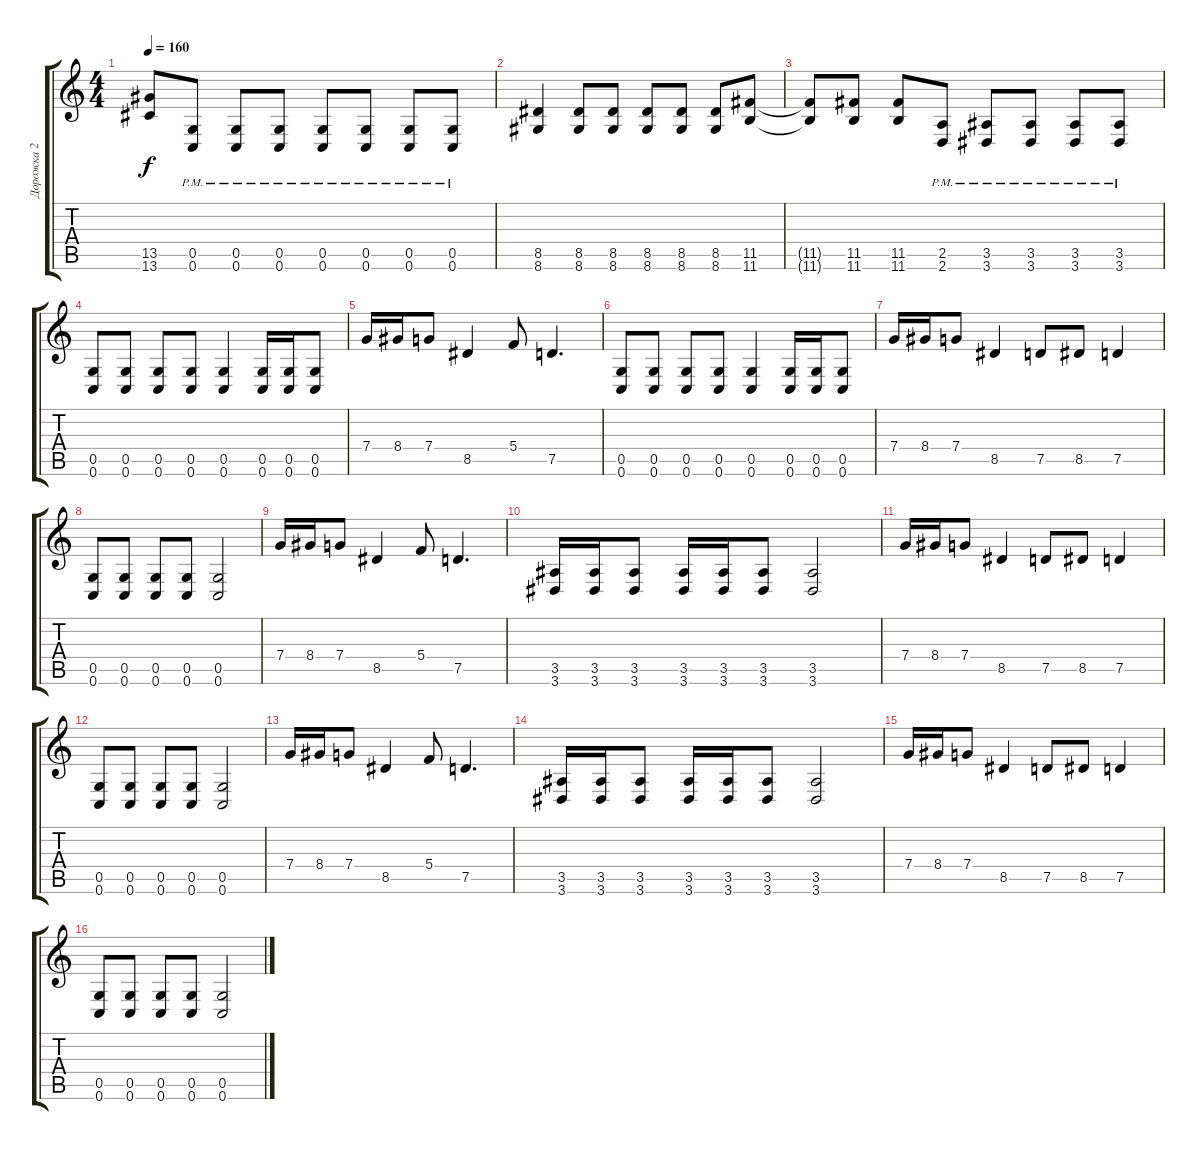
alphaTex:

\track ("Дорожка 2" "Дорожка 2") {instrument distortionguitar}
\staff {score tabs}
\tuning (D4 A3 F3 C3 G2 C2) {hide}
\ts (4 4)
\tempo 160
\clef g2
\ks c
(13.5{t} 13.6{t}).8{dy f} (0.5{pm} 0.6{pm}).8 (0.5{pm} 0.6{pm}).8 (0.5{pm} 0.6{pm}).8 (0.5{pm} 0.6{pm}).8 (0.5{pm} 0.6{pm}).8 (0.5{pm} 0.6{pm}).8 (0.5{pm} 0.6{pm}).8 |
(8.5 8.6).4 (8.5 8.6).8 (8.5 8.6).8 (8.5 8.6).8 (8.5 8.6).8 (8.5 8.6).8 (11.5 11.6).8 |
(11.5{t} 11.6{t}).8 (11.5 11.6).8 (11.5 11.6).8 (2.5{pm} 2.6{pm}).8 (3.5{pm} 3.6{pm}).8 (3.5{pm} 3.6{pm}).8 (3.5{pm} 3.6{pm}).8 (3.5{pm} 3.6{pm}).8 |
(0.5 0.6).8 (0.5 0.6).8 (0.5 0.6).8 (0.5 0.6).8 (0.5 0.6).4 (0.5 0.6).16 (0.5 0.6).16 (0.5 0.6).8 |
7.4.16 8.4.16 7.4.8 8.5.4 5.4.8 7.5.4{d} |
(0.5 0.6).8 (0.5 0.6).8 (0.5 0.6).8 (0.5 0.6).8 (0.5 0.6).4 (0.5 0.6).16 (0.5 0.6).16 (0.5 0.6).8 |
7.4.16 8.4.16 7.4.8 8.5.4 7.5.8 8.5.8 7.5.4 |
(0.5 0.6).8 (0.5 0.6).8 (0.5 0.6).8 (0.5 0.6).8 (0.5 0.6).2 |
7.4.16 8.4.16 7.4.8 8.5.4 5.4.8 7.5.4{d} |
(3.5 3.6).16 (3.5 3.6).16 (3.5 3.6).8 (3.5 3.6).16 (3.5 3.6).16 (3.5 3.6).8 (3.5 3.6).2 |
7.4.16 8.4.16 7.4.8 8.5.4 7.5.8 8.5.8 7.5.4 |
(0.5 0.6).8 (0.5 0.6).8 (0.5 0.6).8 (0.5 0.6).8 (0.5 0.6).2 |
7.4.16 8.4.16 7.4.8 8.5.4 5.4.8 7.5.4{d} |
(3.5 3.6).16 (3.5 3.6).16 (3.5 3.6).8 (3.5 3.6).16 (3.5 3.6).16 (3.5 3.6).8 (3.5 3.6).2 |
7.4.16 8.4.16 7.4.8 8.5.4 7.5.8 8.5.8 7.5.4 |
(0.5 0.6).8 (0.5 0.6).8 (0.5 0.6).8 (0.5 0.6).8 (0.5 0.6).2
